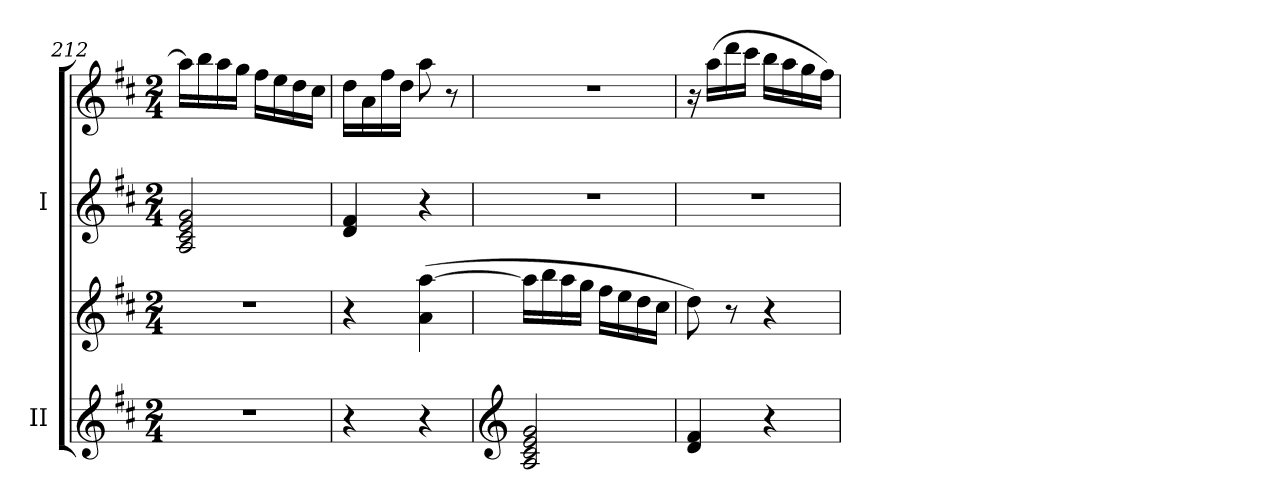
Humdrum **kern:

**kern	**kern	**kern	**kern
*part2	*part2	*part1	*part1
*staff4	*staff3	*staff2	*staff1
*I"II	*	*I"I	*
*I'II	*	*I'I	*
*clefG2	*clefG2	*clefG2	*clefG2
*k[f#c#]	*k[f#c#]	*k[f#c#]	*k[f#c#]
*M2/4	*M2/4	*M2/4	*M2/4
=212	=212	=212	=212
2r	2r	2A/ 2c#/ 2e/ 2g/	16aa\LL]
.	.	.	16bb\
.	.	.	16aa\
.	.	.	16gg\JJ
.	.	.	16ff#\LL
.	.	.	16ee\
.	.	.	16dd\
.	.	.	16cc#\JJ
=213	=213	=213	=213
4r	4r	4d/ 4f#/	16dd\LL
.	.	.	16a\
.	.	.	16ff#\
.	.	.	16dd\JJ
4r	(>4a\ [4aa\	4r	8aa\
.	.	.	8r
=214	=214	=214	=214
*clefG2	*	*	*
2A/ 2c#/ 2e/ 2g/	16aa\LL]	2r	2r
.	16bb\	.	.
.	16aa\	.	.
.	16gg\JJ	.	.
.	16ff#\LL	.	.
.	16ee\	.	.
.	16dd\	.	.
.	16cc#\JJ	.	.
!!LO:PB:g=z
=215	=215	=215	=215
4d/ 4f#/	8dd\)	2r	16r
.	.	.	(>16aa\LL
.	8r	.	16ddd\
.	.	.	16ccc#\JJ
4r	4r	.	16bb\LL
.	.	.	16aa\
.	.	.	16gg\
.	.	.	16ff#\JJ)
=	=	=	=
*-	*-	*-	*-
